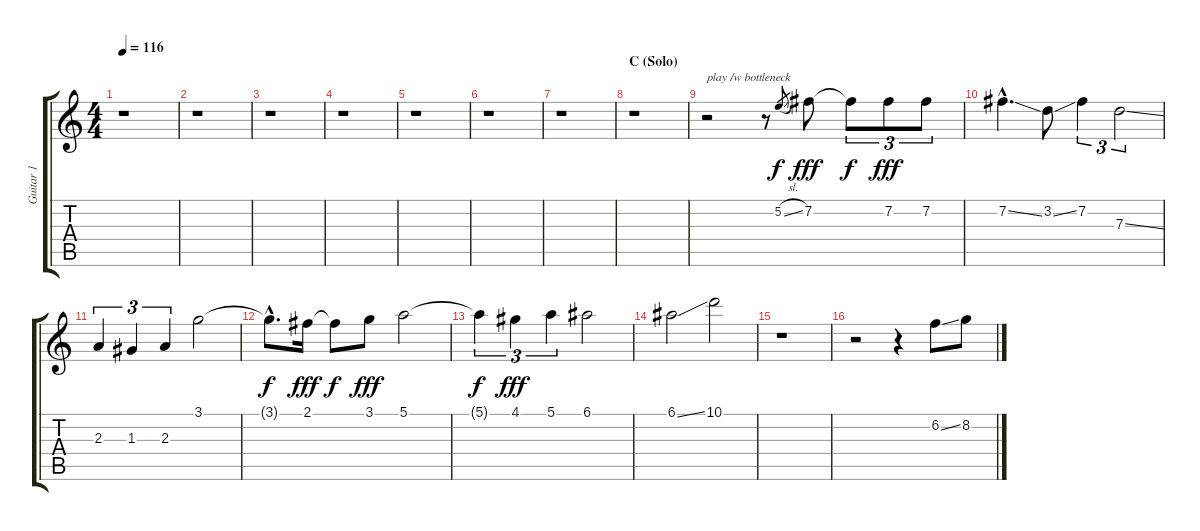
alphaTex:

\track ("Guitar 1" "Guitar 1") {instrument distortionguitar}
\staff {score tabs}
\tuning (E4 B3 G3 D3 A2 E2) {hide}
\ts (4 4)
\tempo 116
\clef g2
\ks c
r.1{dy f} |
r.1 |
r.1 |
r.1 |
r.1 |
r.1 |
r.1 |
\section ("" "C (Solo)")
r.1 |
r.2{txt "play /w bottleneck"} r.8 5.2{sl}.8{gr} 7.2.8{dy fff} 7.2{t}.8{tu (3 2) dy f} 7.2.8{tu (3 2) dy fff} 7.2.8{tu (3 2)} |
7.2{ss hac}.4{d} 3.2{ss}.8 7.2.4{tu (3 2)} 7.3{ss}.2{tu (3 2)} |
2.3.4{tu (3 2)} 1.3.4{tu (3 2)} 2.3.4{tu (3 2)} 3.1.2 |
3.1{hac t}.8{d dy f} 2.1.16{dy fff} 2.1{t}.8{dy f} 3.1.8{dy fff} 5.1.2 |
5.1{t}.4{tu (3 2) dy f} 4.1.4{tu (3 2) dy fff} 5.1.4{tu (3 2)} 6.1.2 |
6.1{ss}.2 10.1.2 |
r.1 |
r.2 r.4 6.2{ss}.8 8.2.8
